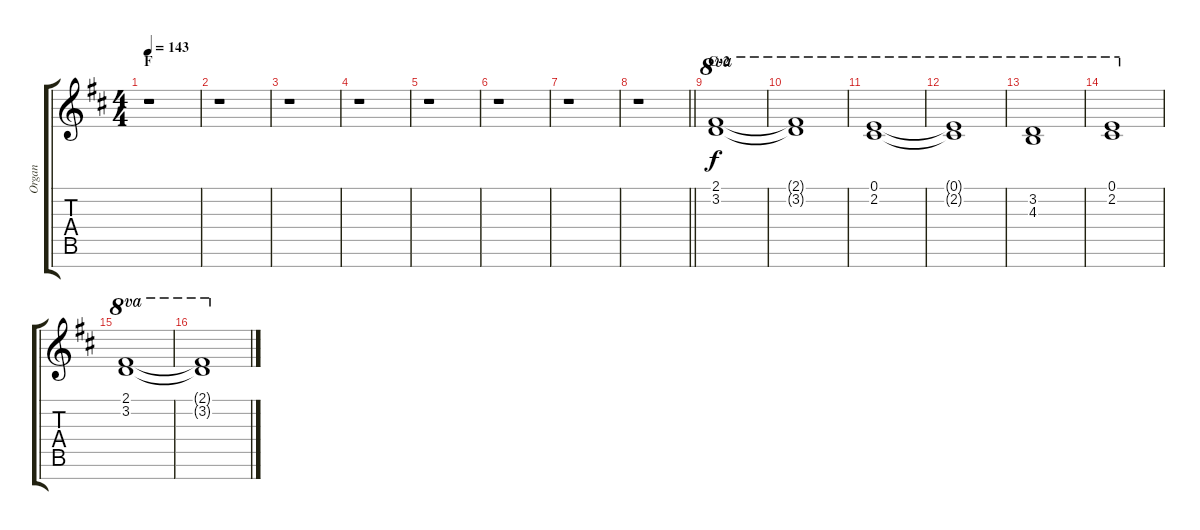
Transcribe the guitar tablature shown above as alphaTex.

\track ("Organ" "Organ") {instrument rockorgan}
\staff {score tabs}
\tuning (E5 B4 G4 D4 A3 E3 B2) {hide}
\ts (4 4)
\section ("" "F")
\tempo 143
\clef g2
\ks d
r.1{dy f} |
r.1 |
r.1 |
r.1 |
r.1 |
r.1 |
r.1 |
\barLineRight lightlight
r.1 |
\section ("" "C-2")
(2.1 3.2).1{ot 8va} |
(2.1{t} 3.2{t}).1{ot 8va} |
(0.1 2.2).1{ot 8va} |
(0.1{t} 2.2{t}).1{ot 8va} |
(3.2 4.3).1{ot 8va} |
(0.1 2.2).1{ot 8va} |
(2.1 3.2).1{ot 8va} |
(2.1{t} 3.2{t}).1{ot 8va}
